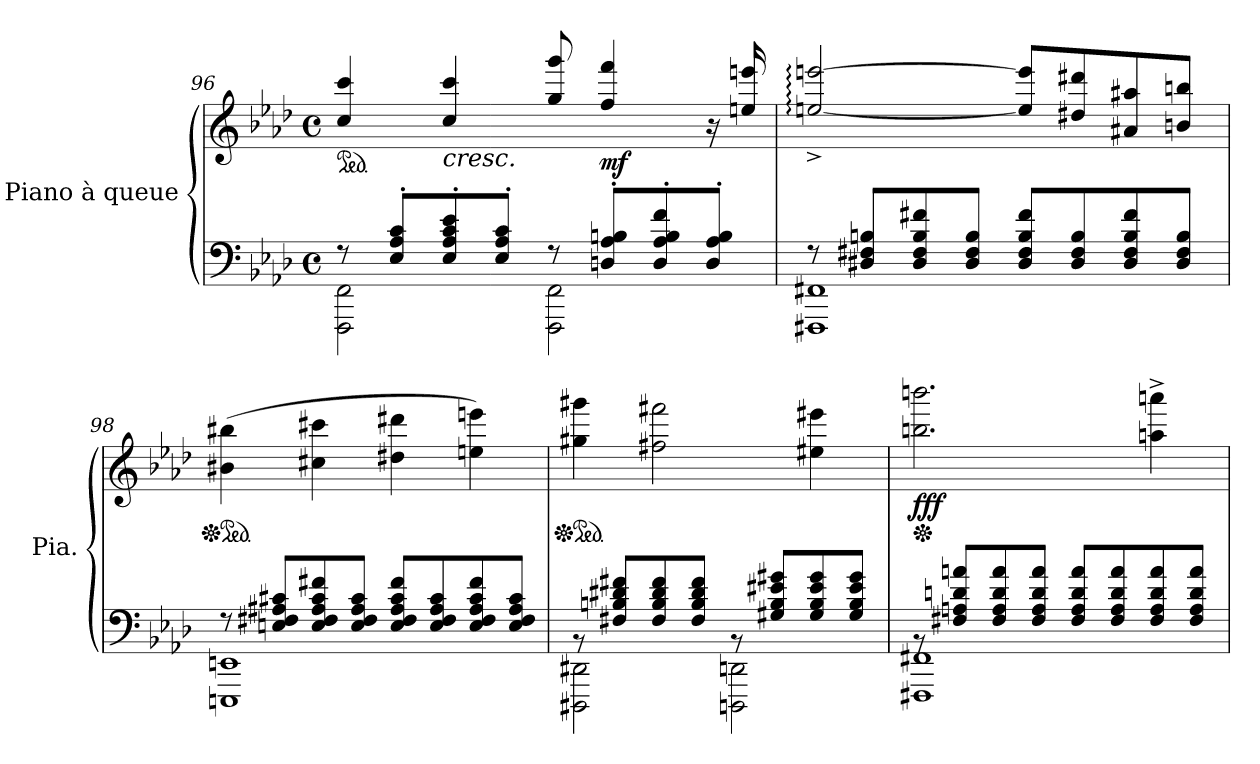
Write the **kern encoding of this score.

**kern	**kern	**dynam
*part1	*part1	*part1
*staff2	*staff1	*staff1/2
*I"Piano à queue	*	*
*I'Pia.	*	*
*clefF4	*clefG2	*
*k[b-e-a-d-]	*k[b-e-a-d-]	*
*M4/4	*M4/4	*
*met(c)	*met(c)	*
=96	=96	=96
*^	*	*
*	*	*ped	*
8r	2FFF\ 2FF\	4cc/ 4ccc/	.
8E-/' 8A-/' 8c/'L	.	.	.
!	!	!	!LO:HP:b
8E-/' 8A-/' 8c/' 8e-/'	.	4cc/ 4ccc/	<
8E-/' 8A-/' 8c/'J	.	.	.
8r	2FFF\ 2FF\	8gg/ 8ggg/	.
!	!	!	!LO:DY:b
8Dn/' 8A-/' 8Bn/'L	.	4ff/ 4fff/	mf
8D/' 8A-/' 8B/' 8f/'	.	.	.
8D/' 8A-/' 8B/'J	.	16r	.
.	.	16een/ 16eeen/	.
=97	=97	=97	=97
8r	1FFF#X 1FF#X	[2een/:^ [2eeen/:^	.
8D#X/ 8F#X/ 8Bn/L	.	.	.
8D#/ 8F#/ 8B/ 8f#X/	.	.	.
8D#/ 8F#/ 8B/J	.	.	.
8D#/ 8F#/ 8B/ 8f#/L	.	8ee/] 8eee/]L	.
8D#/ 8F#/ 8B/	.	8dd#X/ 8ddd#X/	.
8D#/ 8F#/ 8B/ 8f#/	.	8a#X/ 8aa#X/	.
8D#/ 8F#/ 8B/J	.	8bn/ 8bbn/J	.
!!LO:LB:g=z
=98	=98	=98	=98
*	*	*Xped	*
*	*	*ped	*
8r	1EEEn 1EEn	(4b#X\ 4bb#X\	.
8En/ 8F#X/ 8A#X/ 8c#X/L	.	.	.
8E/ 8F#/ 8A#/ 8c#/ 8f#X/	.	4cc#X\ 4ccc#X\	.
8E/ 8F#/ 8A#/ 8c#/J	.	.	.
8E/ 8F#/ 8A#/ 8c#/ 8f#/L	.	4dd#X\ 4ddd#X\	.
8E/ 8F#/ 8A#/ 8c#/	.	.	.
8E/ 8F#/ 8A#/ 8c#/ 8f#/	.	4een\ 4eeen\)	.
8E/ 8F#/ 8A#/ 8c#/J	.	.	.
=99	=99	=99	=99
*	*	*Xped	*
*	*	*ped	*
8rBB	2DDD#X\ 2DD#X\	4gg#X\ 4ggg#X\	.
8F#X/ 8Bn/ 8d#X/ 8f#X/L	.	.	.
8F#/ 8B/ 8d#/ 8f#/	.	2ff#X\ 2fff#X\	.
8F#/ 8B/ 8d#/ 8f#/J	.	.	.
8rBB	2DDDn\ 2DDn\	.	.
8G#X/ 8B/ 8e#X/ 8g#X/L	.	.	.
8G#/ 8B/ 8e#/ 8g#/	.	4ee#X\ 4eee#X\	.
8G#/ 8B/ 8e#/ 8g#/J	.	.	.
*v	*v	*	*
.	.	[
=100	=100	=100
*^	*	*
*	*	*Xped	*
!	!	!	!LO:DY:b
8rBB	1FFF#X 1FF#X	2.bbn\ 2.bbbn\	fff
8F#X/ 8An/ 8dn/ 8an/L	.	.	.
8F#/ 8A/ 8d/ 8a/	.	.	.
8F#/ 8A/ 8d/ 8a/J	.	.	.
8F#/ 8A/ 8d/ 8a/L	.	.	.
8F#/ 8A/ 8d/ 8a/	.	.	.
8F#/ 8A/ 8d/ 8a/	.	4aan\^ 4aaan\^	.
8F#/ 8A/ 8d/ 8a/J	.	.	.
*v	*v	*	*
=	=	=
*-	*-	*-
